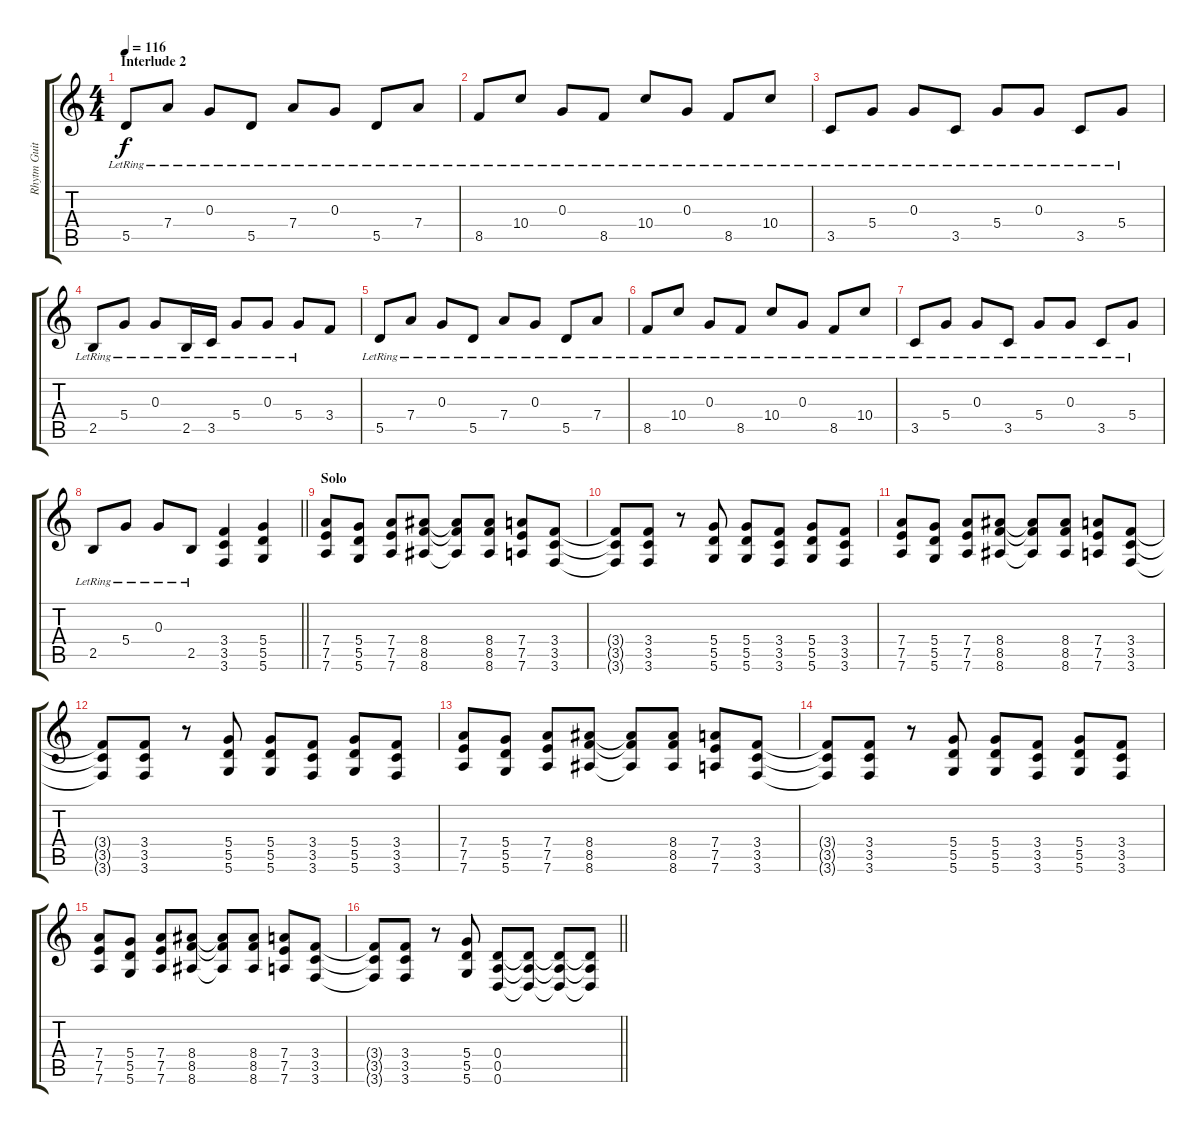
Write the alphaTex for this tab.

\track ("Rhytm Guitar" "Rhytm Guit") {instrument distortionguitar}
\staff {score tabs}
\tuning (E4 B3 G3 D3 A2 D2) {hide}
\ts (4 4)
\section ("" "Interlude 2")
\tempo 116
\clef g2
\ks c
5.5{lr}.8{dy f} 7.4{lr}.8 0.3{lr}.8 5.5{lr}.8 7.4{lr}.8 0.3{lr}.8 5.5{lr}.8 7.4{lr}.8 |
8.5{lr}.8 10.4{lr}.8 0.3{lr}.8 8.5{lr}.8 10.4{lr}.8 0.3{lr}.8 8.5{lr}.8 10.4{lr}.8 |
3.5{lr}.8 5.4{lr}.8 0.3{lr}.8 3.5{lr}.8 5.4{lr}.8 0.3{lr}.8 3.5{lr}.8 5.4{lr}.8 |
2.5{lr}.8 5.4{lr}.8 0.3{lr}.8 2.5{lr}.16 3.5{lr}.16 5.4{lr}.8 0.3{lr}.8 5.4{lr}.8 3.4.8 |
5.5{lr}.8 7.4{lr}.8 0.3{lr}.8 5.5{lr}.8 7.4{lr}.8 0.3{lr}.8 5.5{lr}.8 7.4{lr}.8 |
8.5{lr}.8 10.4{lr}.8 0.3{lr}.8 8.5{lr}.8 10.4{lr}.8 0.3{lr}.8 8.5{lr}.8 10.4{lr}.8 |
3.5{lr}.8 5.4{lr}.8 0.3{lr}.8 3.5{lr}.8 5.4{lr}.8 0.3{lr}.8 3.5{lr}.8 5.4{lr}.8 |
\barLineRight lightlight
2.5{lr}.8 5.4{lr}.8 0.3{lr}.8 2.5{lr}.8 (3.4 3.5 3.6).4{instrument distortionguitar} (5.4 5.5 5.6).4 |
\section ("" "Solo")
(7.4 7.5 7.6).8 (5.4 5.5 5.6).8 (7.4 7.5 7.6).8 (8.4 8.5 8.6).8 (8.4{t} 8.5{t} 8.6{t}).8 (8.4 8.5 8.6).8 (7.4 7.5 7.6).8 (3.4 3.5 3.6).8 |
(3.4{t} 3.5{t} 3.6{t}).8 (3.4 3.5 3.6).8 r.8 (5.4 5.5 5.6).8 (5.4 5.5 5.6).8 (3.4 3.5 3.6).8 (5.4 5.5 5.6).8 (3.4 3.5 3.6).8 |
(7.4 7.5 7.6).8 (5.4 5.5 5.6).8 (7.4 7.5 7.6).8 (8.4 8.5 8.6).8 (8.4{t} 8.5{t} 8.6{t}).8 (8.4 8.5 8.6).8 (7.4 7.5 7.6).8 (3.4 3.5 3.6).8 |
(3.4{t} 3.5{t} 3.6{t}).8 (3.4 3.5 3.6).8 r.8 (5.4 5.5 5.6).8 (5.4 5.5 5.6).8 (3.4 3.5 3.6).8 (5.4 5.5 5.6).8 (3.4 3.5 3.6).8 |
(7.4 7.5 7.6).8 (5.4 5.5 5.6).8 (7.4 7.5 7.6).8 (8.4 8.5 8.6).8 (8.4{t} 8.5{t} 8.6{t}).8 (8.4 8.5 8.6).8 (7.4 7.5 7.6).8 (3.4 3.5 3.6).8 |
(3.4{t} 3.5{t} 3.6{t}).8 (3.4 3.5 3.6).8 r.8 (5.4 5.5 5.6).8 (5.4 5.5 5.6).8 (3.4 3.5 3.6).8 (5.4 5.5 5.6).8 (3.4 3.5 3.6).8 |
(7.4 7.5 7.6).8 (5.4 5.5 5.6).8 (7.4 7.5 7.6).8 (8.4 8.5 8.6).8 (8.4{t} 8.5{t} 8.6{t}).8 (8.4 8.5 8.6).8 (7.4 7.5 7.6).8 (3.4 3.5 3.6).8 |
\barLineRight lightlight
(3.4{t} 3.5{t} 3.6{t}).8 (3.4 3.5 3.6).8 r.8 (5.4 5.5 5.6).8 (0.4 0.5 0.6).8 (0.4{t} 0.5{t} 0.6{t}).8 (0.4{t} 0.5{t} 0.6{t}).8 (0.4{t} 0.5{t} 0.6{t}).8
